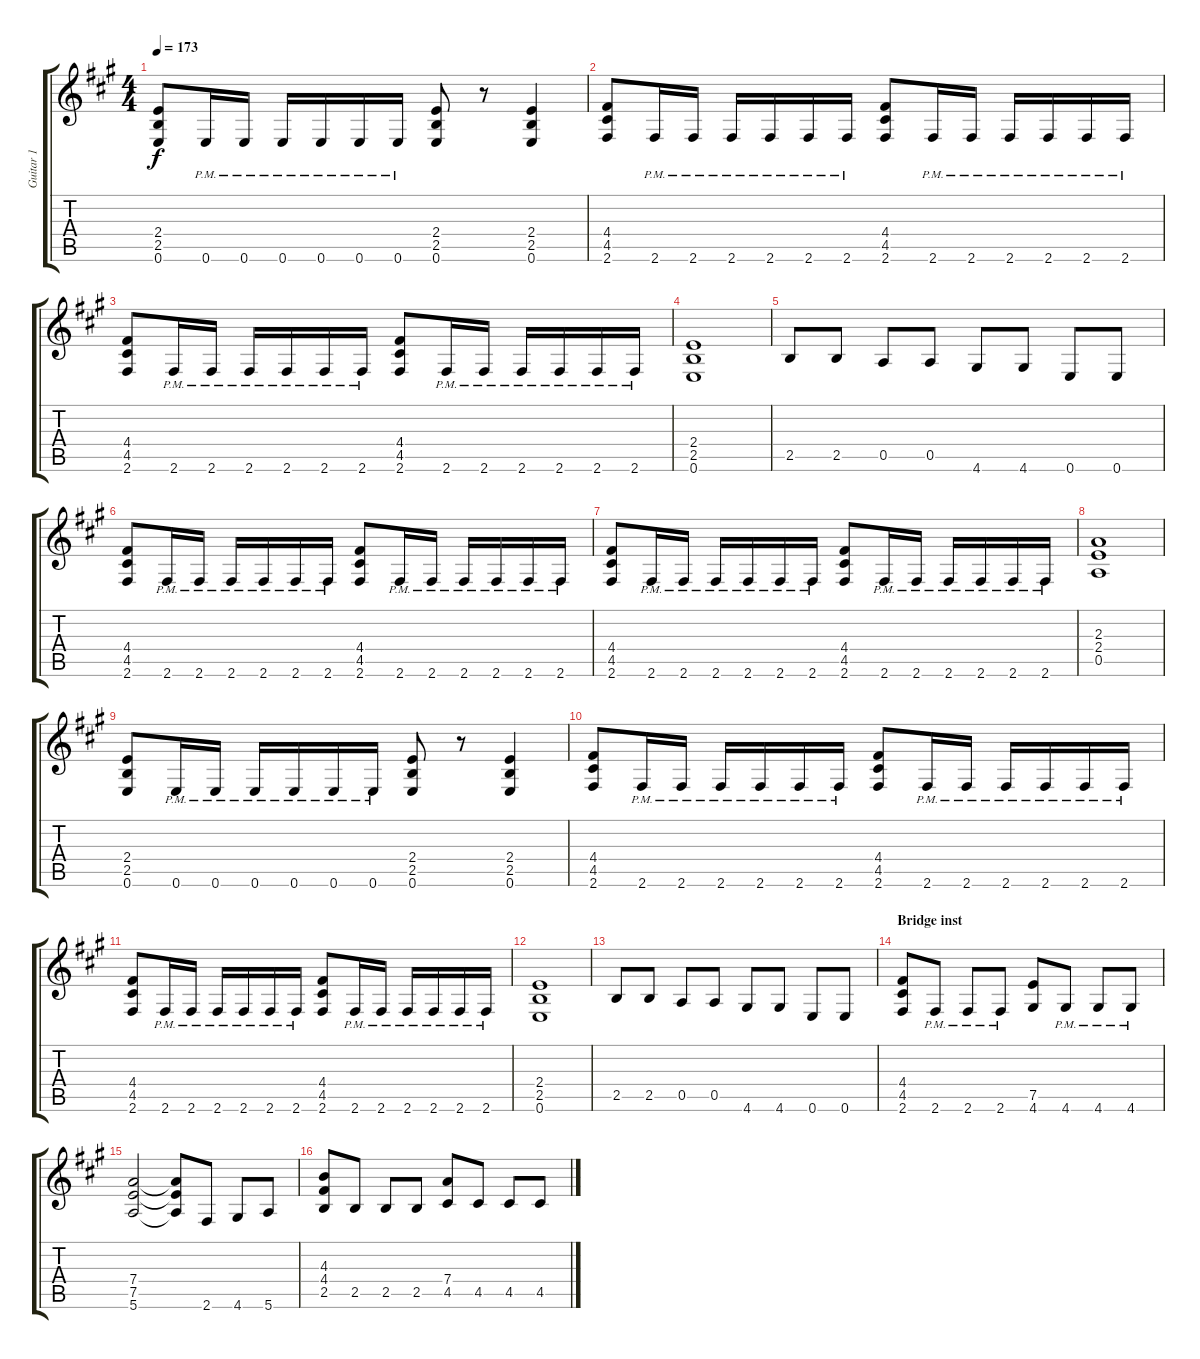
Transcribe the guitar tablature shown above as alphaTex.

\track ("Guitar 1" "Guitar 1") {instrument overdrivenguitar}
\staff {score tabs}
\tuning (E4 B3 G3 D3 A2 E2) {hide}
\ts (4 4)
\tempo 173
\clef g2
\ks f#minor
(2.4 2.5 0.6).8{dy f} 0.6{pm}.16 0.6{pm}.16 0.6{pm}.16 0.6{pm}.16 0.6{pm}.16 0.6{pm}.16 (2.4 2.5 0.6).8 r.8 (2.4 2.5 0.6).4 |
(4.4 4.5 2.6).8 2.6{pm}.16 2.6{pm}.16 2.6{pm}.16 2.6{pm}.16 2.6{pm}.16 2.6{pm}.16 (4.4 4.5 2.6).8 2.6{pm}.16 2.6{pm}.16 2.6{pm}.16 2.6{pm}.16 2.6{pm}.16 2.6{pm}.16 |
(4.4 4.5 2.6).8 2.6{pm}.16 2.6{pm}.16 2.6{pm}.16 2.6{pm}.16 2.6{pm}.16 2.6{pm}.16 (4.4 4.5 2.6).8 2.6{pm}.16 2.6{pm}.16 2.6{pm}.16 2.6{pm}.16 2.6{pm}.16 2.6{pm}.16 |
(2.4 2.5 0.6).1 |
2.5.8 2.5.8 0.5.8 0.5.8 4.6.8 4.6.8 0.6.8 0.6.8 |
(4.4 4.5 2.6).8 2.6{pm}.16 2.6{pm}.16 2.6{pm}.16 2.6{pm}.16 2.6{pm}.16 2.6{pm}.16 (4.4 4.5 2.6).8 2.6{pm}.16 2.6{pm}.16 2.6{pm}.16 2.6{pm}.16 2.6{pm}.16 2.6{pm}.16 |
(4.4 4.5 2.6).8 2.6{pm}.16 2.6{pm}.16 2.6{pm}.16 2.6{pm}.16 2.6{pm}.16 2.6{pm}.16 (4.4 4.5 2.6).8 2.6{pm}.16 2.6{pm}.16 2.6{pm}.16 2.6{pm}.16 2.6{pm}.16 2.6{pm}.16 |
(2.3 2.4 0.5).1 |
(2.4 2.5 0.6).8 0.6{pm}.16 0.6{pm}.16 0.6{pm}.16 0.6{pm}.16 0.6{pm}.16 0.6{pm}.16 (2.4 2.5 0.6).8 r.8 (2.4 2.5 0.6).4 |
(4.4 4.5 2.6).8 2.6{pm}.16 2.6{pm}.16 2.6{pm}.16 2.6{pm}.16 2.6{pm}.16 2.6{pm}.16 (4.4 4.5 2.6).8 2.6{pm}.16 2.6{pm}.16 2.6{pm}.16 2.6{pm}.16 2.6{pm}.16 2.6{pm}.16 |
(4.4 4.5 2.6).8 2.6{pm}.16 2.6{pm}.16 2.6{pm}.16 2.6{pm}.16 2.6{pm}.16 2.6{pm}.16 (4.4 4.5 2.6).8 2.6{pm}.16 2.6{pm}.16 2.6{pm}.16 2.6{pm}.16 2.6{pm}.16 2.6{pm}.16 |
(2.4 2.5 0.6).1 |
2.5.8 2.5.8 0.5.8 0.5.8 4.6.8 4.6.8 0.6.8 0.6.8 |
\section ("" "Bridge inst")
(4.4 4.5 2.6).8 2.6{pm}.8 2.6{pm}.8 2.6{pm}.8 (7.5 4.6).8 4.6{pm}.8 4.6{pm}.8 4.6{pm}.8 |
(7.4 7.5 5.6).2 (7.4{t} 7.5{t} 5.6{t}).8 2.6.8 4.6.8 5.6.8 |
(4.3 4.4 2.5).8 2.5.8 2.5.8 2.5.8 (7.4 4.5).8 4.5.8 4.5.8 4.5.8
